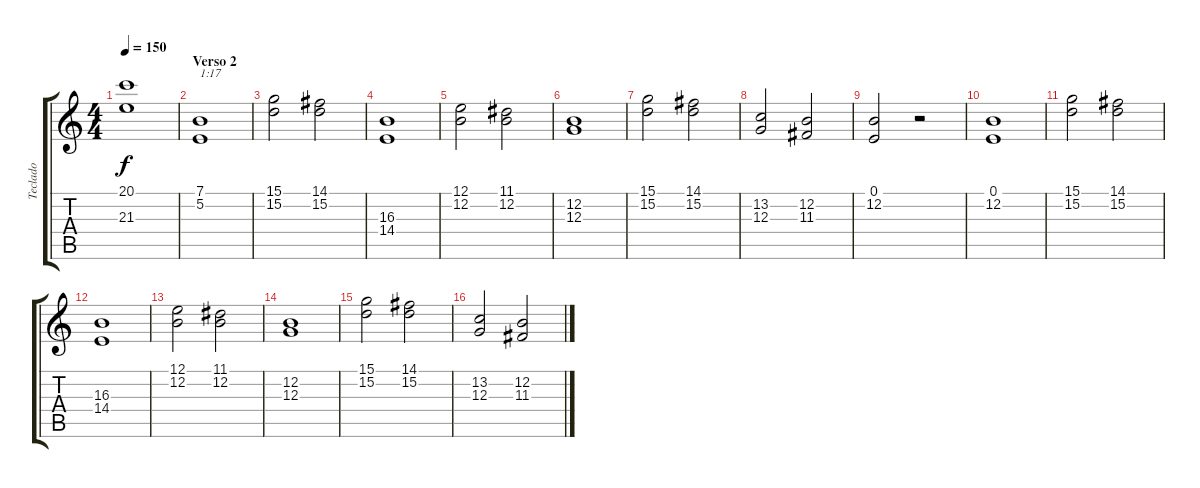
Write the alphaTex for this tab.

\track ("Teclado" "Teclado") {instrument stringensemble1}
\staff {score tabs}
\tuning (E4 B3 G3 D3 A2 E2) {hide}
\ts (4 4)
\tempo 150
\clef g2
\ks c
(20.1{t} 21.3{t}).1{dy f} |
\section ("" "Verso 2")
(7.1 5.2).1{txt "1:17"} |
(15.1 15.2).2 (14.1 15.2).2 |
(16.3 14.4).1 |
(12.1 12.2).2 (11.1 12.2).2 |
(12.2 12.3).1 |
(15.1 15.2).2 (14.1 15.2).2 |
(13.2 12.3).2 (12.2 11.3).2 |
(0.1 12.2).2 r.2 |
(0.1 12.2).1 |
(15.1 15.2).2 (14.1 15.2).2 |
(16.3 14.4).1 |
(12.1 12.2).2 (11.1 12.2).2 |
(12.2 12.3).1 |
(15.1 15.2).2 (14.1 15.2).2 |
(13.2 12.3).2 (12.2 11.3).2
